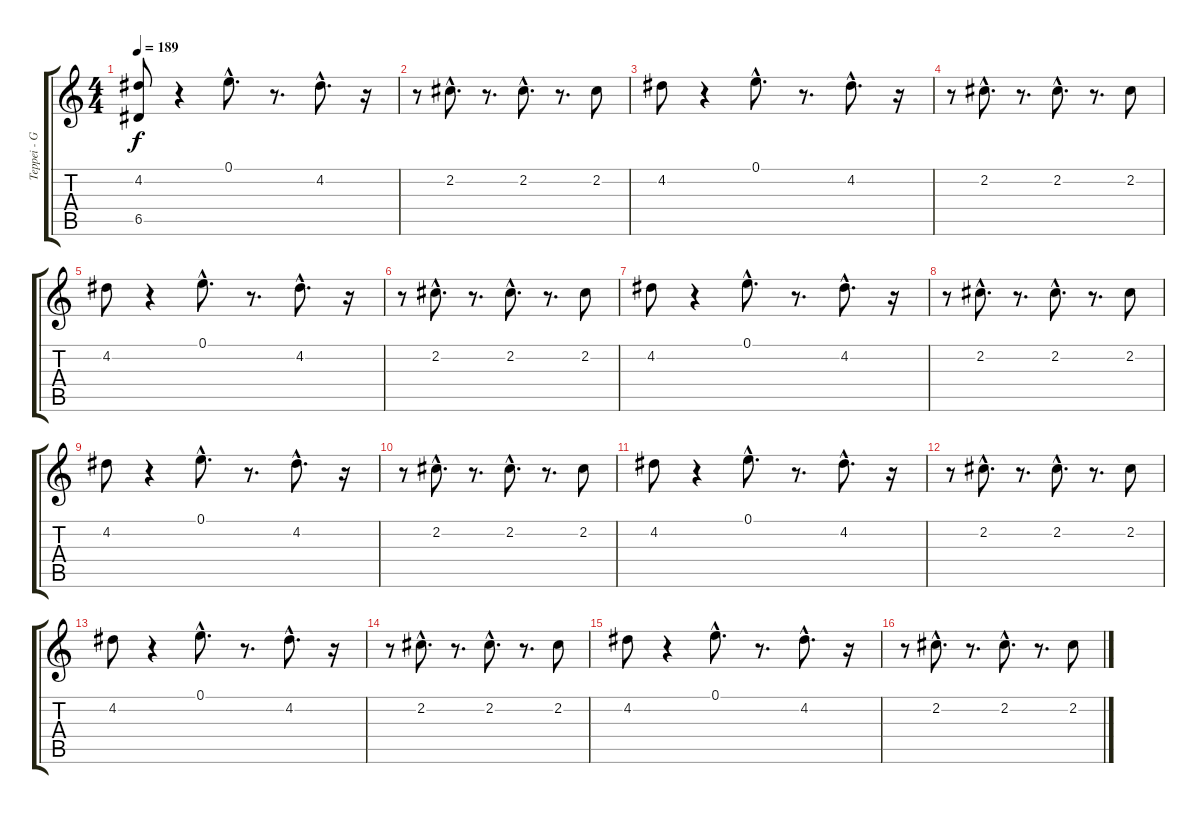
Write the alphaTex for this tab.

\track ("Teppei - Guitar" "Teppei - G") {instrument distortionguitar}
\staff {score tabs}
\tuning (E4 B3 G3 D3 A2 E2) {hide}
\ts (4 4)
\tempo 189
\clef g2
\ks c
(4.2 6.5).8{dy f} r.4 0.1{hac}.8{d instrument overdrivenguitar} r.8{d} 4.2{hac}.8{d} r.16 |
r.8 2.2{hac}.8{d} r.8{d} 2.2{hac}.8{d} r.8{d} 2.2.8 |
4.2.8 r.4 0.1{hac}.8{d} r.8{d} 4.2{hac}.8{d} r.16 |
r.8 2.2{hac}.8{d} r.8{d} 2.2{hac}.8{d} r.8{d} 2.2.8 |
4.2.8 r.4 0.1{hac}.8{d} r.8{d} 4.2{hac}.8{d} r.16 |
r.8 2.2{hac}.8{d} r.8{d} 2.2{hac}.8{d} r.8{d} 2.2.8 |
4.2.8 r.4 0.1{hac}.8{d} r.8{d} 4.2{hac}.8{d} r.16 |
r.8 2.2{hac}.8{d} r.8{d} 2.2{hac}.8{d} r.8{d} 2.2.8 |
4.2.8 r.4 0.1{hac}.8{d} r.8{d} 4.2{hac}.8{d} r.16 |
r.8 2.2{hac}.8{d} r.8{d} 2.2{hac}.8{d} r.8{d} 2.2.8 |
4.2.8 r.4 0.1{hac}.8{d} r.8{d} 4.2{hac}.8{d} r.16 |
r.8 2.2{hac}.8{d} r.8{d} 2.2{hac}.8{d} r.8{d} 2.2.8 |
4.2.8 r.4 0.1{hac}.8{d} r.8{d} 4.2{hac}.8{d} r.16 |
r.8 2.2{hac}.8{d} r.8{d} 2.2{hac}.8{d} r.8{d} 2.2.8 |
4.2.8 r.4 0.1{hac}.8{d} r.8{d} 4.2{hac}.8{d} r.16 |
r.8 2.2{hac}.8{d} r.8{d} 2.2{hac}.8{d} r.8{d} 2.2.8
